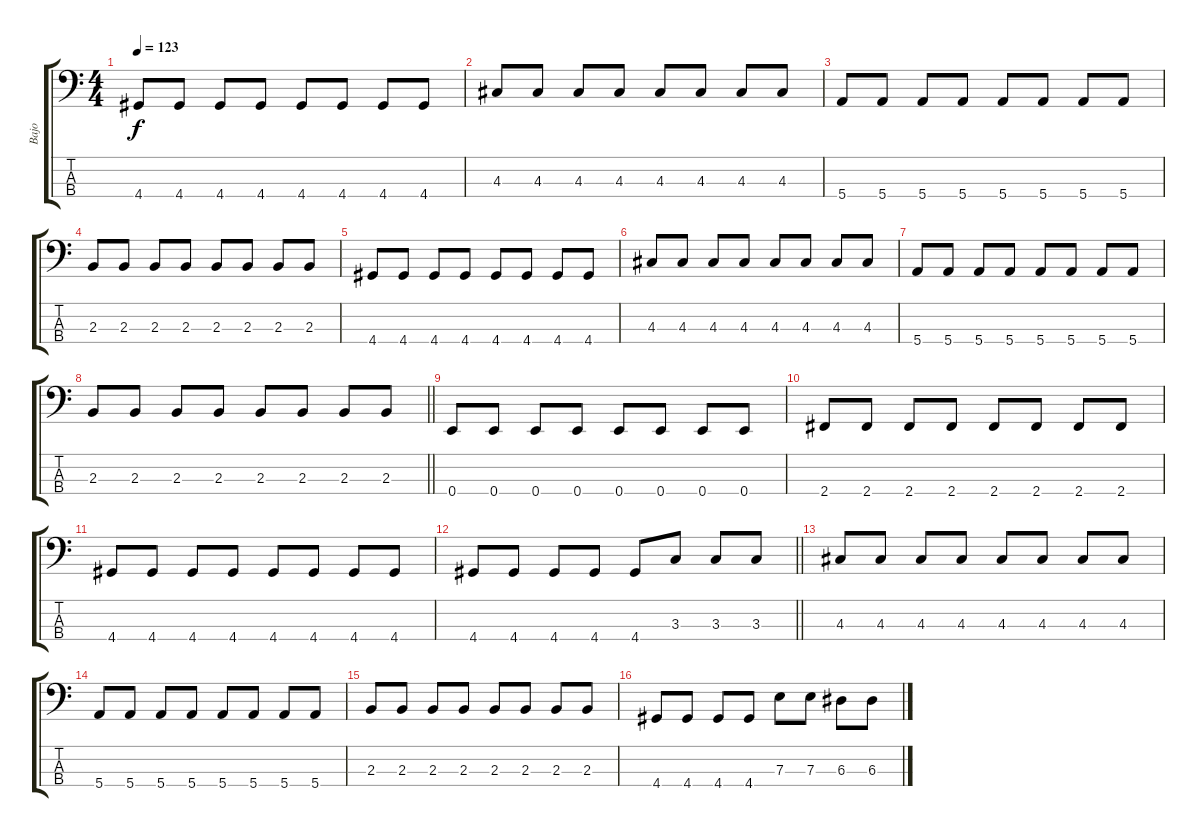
\track ("Bajo" "Bajo") {instrument synthbass1}
\staff {score tabs}
\tuning (G2 D2 A1 E1) {hide}
\ts (4 4)
\tempo 123
\clef f4
\ks c
4.4.8{dy f} 4.4.8 4.4.8 4.4.8 4.4.8 4.4.8 4.4.8 4.4.8 |
4.3.8 4.3.8 4.3.8 4.3.8 4.3.8 4.3.8 4.3.8 4.3.8 |
5.4.8 5.4.8 5.4.8 5.4.8 5.4.8 5.4.8 5.4.8 5.4.8 |
2.3.8 2.3.8 2.3.8 2.3.8 2.3.8 2.3.8 2.3.8 2.3.8 |
4.4.8 4.4.8 4.4.8 4.4.8 4.4.8 4.4.8 4.4.8 4.4.8 |
4.3.8 4.3.8 4.3.8 4.3.8 4.3.8 4.3.8 4.3.8 4.3.8 |
5.4.8 5.4.8 5.4.8 5.4.8 5.4.8 5.4.8 5.4.8 5.4.8 |
\barLineRight lightlight
2.3.8 2.3.8 2.3.8 2.3.8 2.3.8 2.3.8 2.3.8 2.3.8 |
0.4.8 0.4.8 0.4.8 0.4.8 0.4.8 0.4.8 0.4.8 0.4.8 |
2.4.8 2.4.8 2.4.8 2.4.8 2.4.8 2.4.8 2.4.8 2.4.8 |
4.4.8 4.4.8 4.4.8 4.4.8 4.4.8 4.4.8 4.4.8 4.4.8 |
\barLineRight lightlight
4.4.8 4.4.8 4.4.8 4.4.8 4.4.8 3.3.8 3.3.8 3.3.8 |
4.3.8 4.3.8 4.3.8 4.3.8 4.3.8 4.3.8 4.3.8 4.3.8 |
5.4.8 5.4.8 5.4.8 5.4.8 5.4.8 5.4.8 5.4.8 5.4.8 |
2.3.8 2.3.8 2.3.8 2.3.8 2.3.8 2.3.8 2.3.8 2.3.8 |
4.4.8 4.4.8 4.4.8 4.4.8 7.3.8 7.3.8 6.3.8 6.3.8
